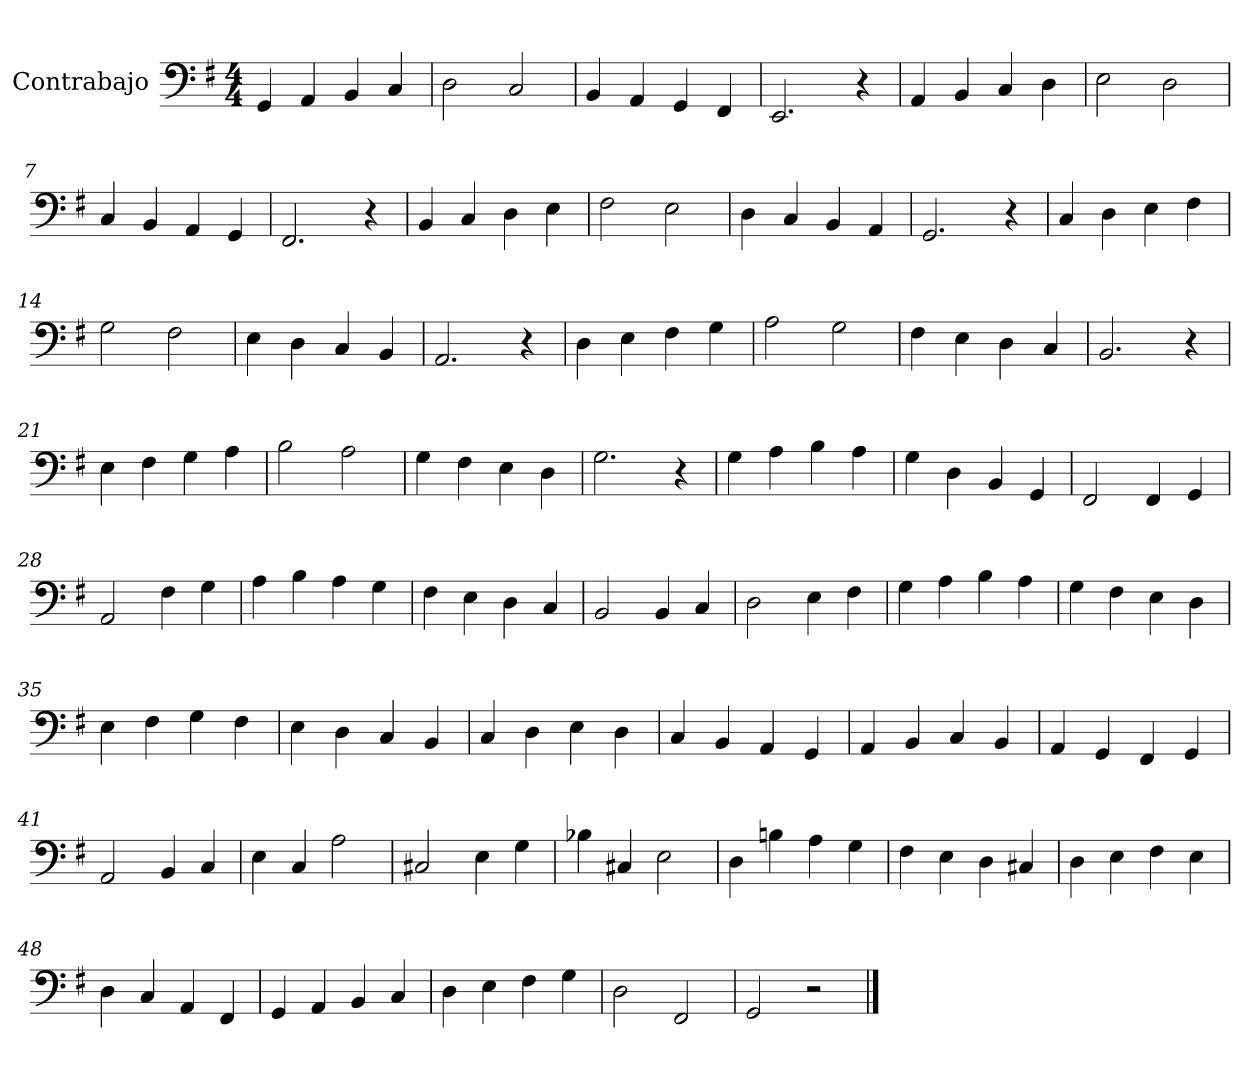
**kern
*part1
*staff1
*I"Contrabajo
*I'Cb.
*clefF4
*ITrd7c12
*k[f#]
*M4/4
=1
4GGG/
4AAA/
4BBB/
4CC/
=2
2DD\
2CC/
=3
4BBB/
4AAA/
4GGG/
4FFF#/
=4
2.EEE/
4r
=5
4AAA/
4BBB/
4CC/
4DD\
=6
2EE\
2DD\
=7
4CC/
4BBB/
4AAA/
4GGG/
=8
2.FFF#/
4r
!!LO:LB:g=z
=9
4BBB/
4CC/
4DD\
4EE\
=10
2FF#\
2EE\
=11
4DD\
4CC/
4BBB/
4AAA/
=12
2.GGG/
4r
=13
4CC/
4DD\
4EE\
4FF#\
=14
2GG\
2FF#\
=15
4EE\
4DD\
4CC/
4BBB/
=16
2.AAA/
4r
!!LO:LB:g=z
=17
4DD\
4EE\
4FF#\
4GG\
=18
2AA\
2GG\
=19
4FF#\
4EE\
4DD\
4CC/
=20
2.BBB/
4r
=21
4EE\
4FF#\
4GG\
4AA\
=22
2BB\
2AA\
=23
4GG\
4FF#\
4EE\
4DD\
=24
2.GG\
4r
=25
4GG\
4AA\
4BB\
4AA\
!!LO:LB:g=z
=26
4GG\
4DD\
4BBB/
4GGG/
=27
2FFF#/
4FFF#/
4GGG/
=28
2AAA/
4FF#\
4GG\
=29
4AA\
4BB\
4AA\
4GG\
=30
4FF#\
4EE\
4DD\
4CC/
=31
2BBB/
4BBB/
4CC/
=32
2DD\
4EE\
4FF#\
=33
4GG\
4AA\
4BB\
4AA\
=34
4GG\
4FF#\
4EE\
4DD\
!!LO:LB:g=z
=35
4EE\
4FF#\
4GG\
4FF#\
=36
4EE\
4DD\
4CC/
4BBB/
=37
4CC/
4DD\
4EE\
4DD\
=38
4CC/
4BBB/
4AAA/
4GGG/
=39
4AAA/
4BBB/
4CC/
4BBB/
=40
4AAA/
4GGG/
4FFF#/
4GGG/
=41
2AAA/
4BBB/
4CC/
=42
4EE\
4CC/
2AA\
=43
2CC#X/
4EE\
4GG\
!!LO:LB:g=z
=44
4BB-X\
4CC#X/
2EE\
=45
4DD\
4BBn\
4AA\
4GG\
=46
4FF#\
4EE\
4DD\
4CC#X/
=47
4DD\
4EE\
4FF#\
4EE\
=48
4DD\
4CC/
4AAA/
4FFF#/
=49
4GGG/
4AAA/
4BBB/
4CC/
=50
4DD\
4EE\
4FF#\
4GG\
=51
2DD\
2FFF#/
=52
2GGG/
2r
==
*-
